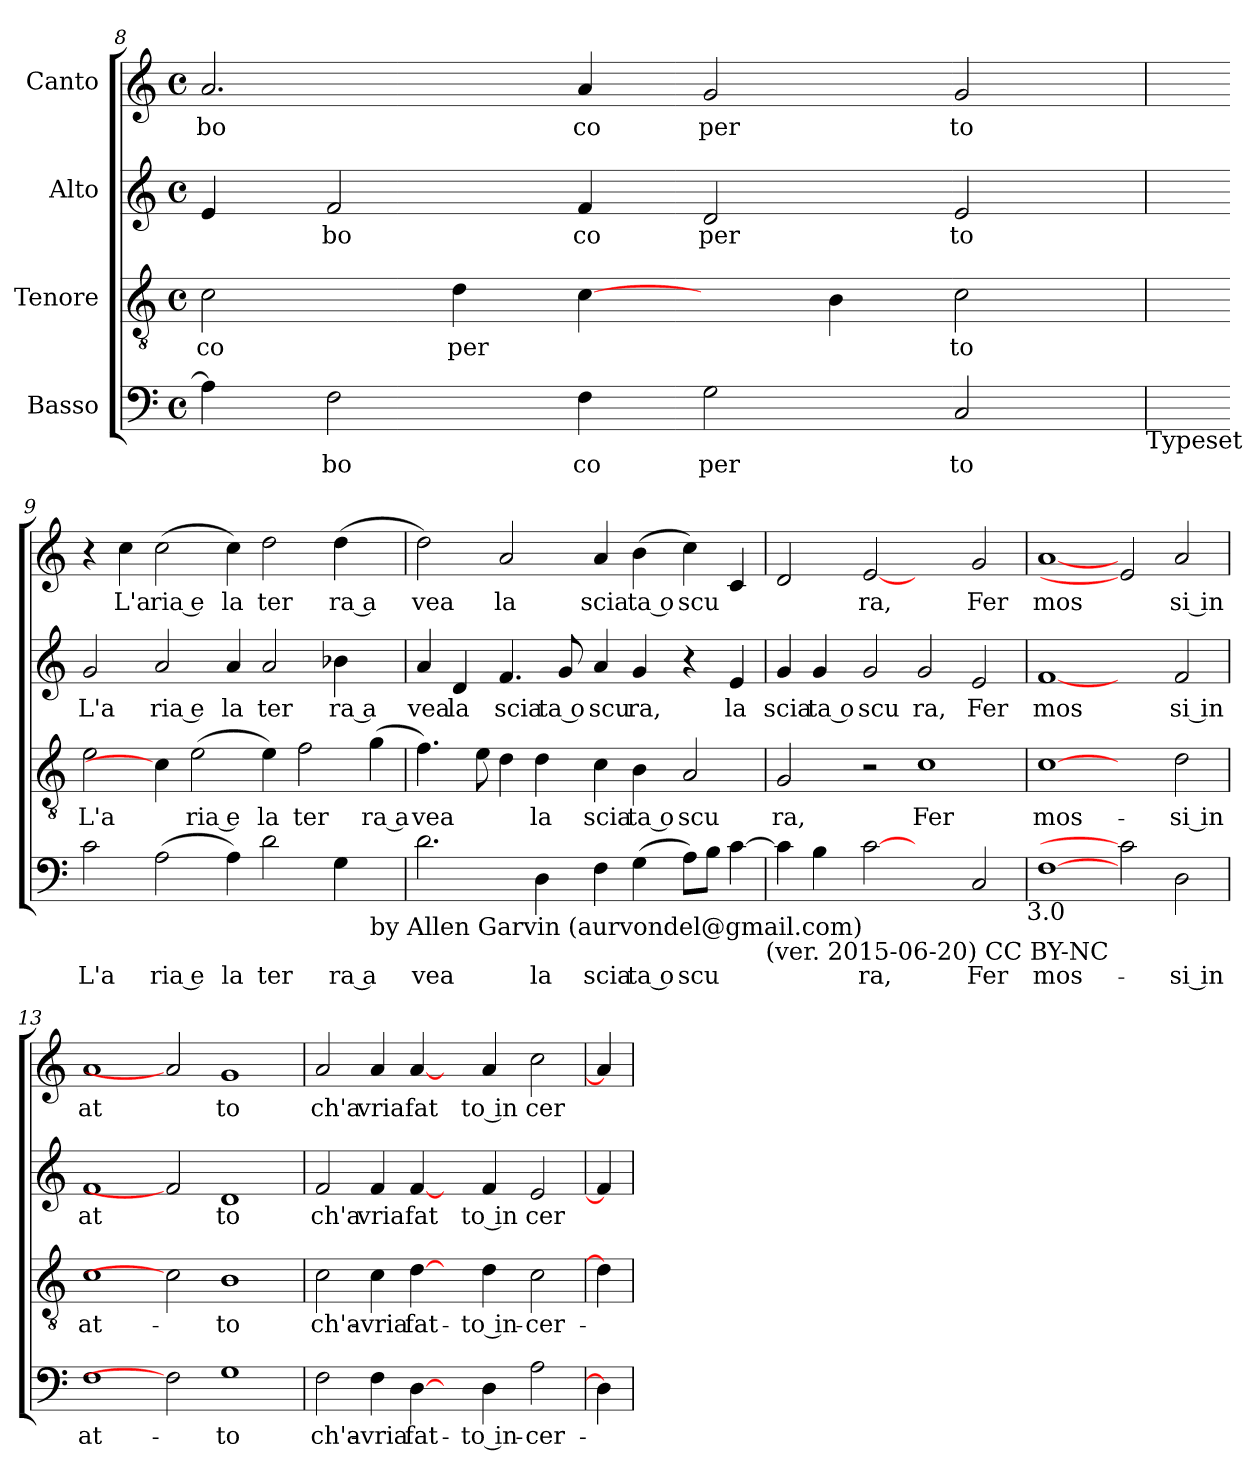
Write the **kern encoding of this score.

**kern	**text	**kern	**text	**kern	**text	**kern	**text
*part4	*part4	*part3	*part3	*part2	*part2	*part1	*part1
*staff4	*staff4	*staff3	*staff3	*staff2	*staff2	*staff1	*staff1
*I"Basso	*	*I"Tenore	*	*I"Alto	*	*I"Canto	*
!!LO:LB:g=z
*clefF4	*	*clefGv2	*	*clefG2	*	*clefG2	*
*M4/4	*	*M4/4	*	*M4/4	*	*M4/4	*
*met(c)	*	*met(c)	*	*met(c)	*	*met(c)	*
=8	=8	=8	=8	=8	=8	=8	=8
!	!	!	!LO:LY:b:cj	!	!	!	!LO:LY:b:cj
4A\]	.	2c\	co	4e/	.	2.a/	bo
!	!LO:LY:b:cj	!	!	!	!LO:LY:b:cj	!	!
2F\	bo	.	.	2f/	-bo	.	.
!	!	!	!LO:LY:b	!	!	!	!
.	.	4d\	per	.	.	.	.
!	!LO:LY:b:cj	!	!	!	!LO:LY:b:cj	!	!LO:LY:b:cj
4F\	co	[4c\	.	4f/	co	4a/	co
!	!LO:LY:b:cj	!	!	!	!LO:LY:b:cj	!	!LO:LY:b:cj
2G\	per	4ryy	.	2d/	per	2g/	per
.	.	4B\	.	.	.	.	.
!	!LO:LY:b:cj	!	!LO:LY:b:cj	!	!LO:LY:b:cj	!	!LO:LY:b:cj
2C/	to	2c\	to	2e/	to	2g/	to
!LO:TX:b:t=Typeset	!	!	!	!	!	!	!
=9	=9	=9	=9	=9	=9	=9	=9
!	!LO:LY:b:cj	!	!LO:LY:b:cj	!	!LO:LY:b:cj	!	!
2c\	L'a	2e\	L'a	2g/	L'a	4r	.
!	!	!	!	!	!	!	!LO:LY:b:cj
.	.	.	.	.	.	4cc\	L'a
!	!LO:LY:b:rj	!	!	!	!LO:LY:b:rj	!	!LO:LY:b:rj
(<2A\	ria e	4c\]	.	2a/	ria e	(<2cc\	ria e
!	!	!	!LO:LY:b:rj	!	!	!	!
.	.	(>2e\	ria e	.	.	.	.
!	!LO:LY:b:cj	!	!	!	!LO:LY:b:cj	!	!LO:LY:b:cj
4A\)	la	.	.	4a/	la	4cc\)	la
!	!LO:LY:b:cj	!	!LO:LY:b:cj	!	!LO:LY:b:cj	!	!LO:LY:b:cj
2d\	ter	4e\)	la	2a/	ter	2dd\	ter
!	!	!	!LO:LY:b:cj	!	!	!	!
.	.	2f\	ter	.	.	.	.
!	!LO:LY:b:rj	!	!	!	!LO:LY:b:rj	!	!LO:LY:b:rj
4G\	ra a	.	.	4b-X\	ra a	(<4dd\	ra a
!LO:TX:b:t=by Allen Garvin (aurvondel@gmail.com)	!	!	!	!	!	!	!
!	!	!	!LO:LY:b:rj	!	!	!	!
4ryy	.	(<4g\	ra a	4ryy	.	4ryy	.
=10	=10	=10	=10	=10	=10	=10	=10
!	!LO:LY:b:cj	!	!LO:LY:b	!	!LO:LY:b:cj	!	!LO:LY:b:cj
2.d\	vea	4.f\)	vea	4a/	vea	2dd\)	vea
!	!	!	!	!	!LO:LY:b:cj	!	!
.	.	.	.	4d/	la	.	.
.	.	8e\	.	.	.	.	.
!	!	!	!	!	!LO:LY:b:cj	!	!LO:LY:b:cj
.	.	4d\	.	4.f/	scia	2a/	la
!	!LO:LY:b:cj	!	!LO:LY:b:cj	!	!	!	!
4D\	la	4d\	la	.	.	.	.
!	!	!	!	!	!LO:LY:b:rj	!	!
.	.	.	.	8g/	ta o	.	.
!	!LO:LY:b:cj	!	!LO:LY:b:cj	!	!LO:LY:b:cj	!	!LO:LY:b:cj
4F\	scia	4c\	scia	4a/	scu	4a/	scia
!	!LO:LY:b:rj	!	!LO:LY:b:rj	!	!LO:LY:b:cj	!	!LO:LY:b:rj
(<4G\	ta o	4B\	ta o	4g/	ra,	(<4b\	ta o
!	!LO:LY:b	!	!LO:LY:b:cj	!	!	!	!LO:LY:b
8A\L)	scu	2A/	scu	4r	.	4cc\)	scu
8B\J	.	.	.	.	.	.	.
!	!	!	!	!	!LO:LY:b:cj	!	!
[>4c\	.	.	.	4e/	la	4c/	.
!LO:TX:b:t=(ver. 2015-06-20) CC BY-NC	!	!	!	!	!	!	!
=11	=11	=11	=11	=11	=11	=11	=11
!	!	!	!LO:LY:b:cj	!	!LO:LY:b:cj	!	!
4c\]	.	2G/	ra,	4g/	scia	2d/	.
!	!	!	!	!	!LO:LY:b:rj	!	!
4B\	.	.	.	4g/	ta o	.	.
!	!LO:LY:b:cj	!	!	!	!LO:LY:b:cj	!	!LO:LY:b:cj
[2c	ra,	2r	.	2g/	scu	[2e	ra,
!	!	!	!LO:LY:b:cj	!	!LO:LY:b:cj	!	!
2ryy	.	1c	Fer	2g/	ra,	2ryy	.
!	!LO:LY:b:cj	!	!	!	!LO:LY:b:cj	!	!LO:LY:b:cj
2C/	Fer	.	.	2e/	Fer	2g/	Fer
!LO:TX:b:t=3.0	!	!	!	!	!	!	!
!!LO:PB:g=z
=12	=12	=12	=12	=12	=12	=12	=12
!	!LO:LY:b:cj	!	!LO:LY:b:cj	!	!LO:LY:b:cj	!	!LO:LY:b:cj
[1F	mos-	[1c	mos-	[1f	mos	[1a	mos
2c]	.	2ryy	.	2ryy	.	2e]	.
!	!LO:LY:b:rj	!	!LO:LY:b:rj	!	!LO:LY:b:rj	!	!LO:LY:b:rj
2D\	-si in	2d\	-si in	2f/	si in	2a/	si in
=13	=13	=13	=13	=13	=13	=13	=13
!	!LO:LY:b:cj	!	!LO:LY:b:cj	!	!LO:LY:b:cj	!	!LO:LY:b:cj
1F	at-	1c	at-	1f	at	1a	at
2F]	.	2c]	.	2f]	.	2a]	.
!	!LO:LY:b:cj	!	!LO:LY:b:cj	!	!LO:LY:b:cj	!	!LO:LY:b:cj
1G	-to	1B	-to	1d	to	1g	to
=14	=14	=14	=14	=14	=14	=14	=14
!	!LO:LY:b:cj	!	!LO:LY:b:cj	!	!LO:LY:b:cj	!	!LO:LY:b:cj
2F\	ch'a-	2c\	ch'a-	2f/	ch'a	2a/	ch'a
!	!LO:LY:b:cj	!	!LO:LY:b:cj	!	!LO:LY:b:cj	!	!LO:LY:b:cj
4F\	-vria	4c\	-vria	4f/	vria	4a/	vria
!	!LO:LY:b:cj	!	!LO:LY:b:cj	!	!LO:LY:b:cj	!	!LO:LY:b:cj
[4D\	fat-	[4d\	fat-	[4f/	fat	[4a/	fat
4ryy	.	4ryy	.	4ryy	.	4ryy	.
!	!LO:LY:b:rj	!	!LO:LY:b:rj	!	!LO:LY:b:rj	!	!LO:LY:b:rj
4D\	-to in-	4d\	-to in-	4f/	to in	4a/	to in
!	!LO:LY:b:cj	!	!LO:LY:b:cj	!	!LO:LY:b:cj	!	!LO:LY:b:cj
2A\	-cer-	2c\	-cer-	2e/	cer	2cc\	cer
=15	=15	=15	=15	=15	=15	=15	=15
4D\]	.	4d\]	.	4f/]	.	4a/]	.
=	=	=	=	=	=	=	=
*-	*-	*-	*-	*-	*-	*-	*-
